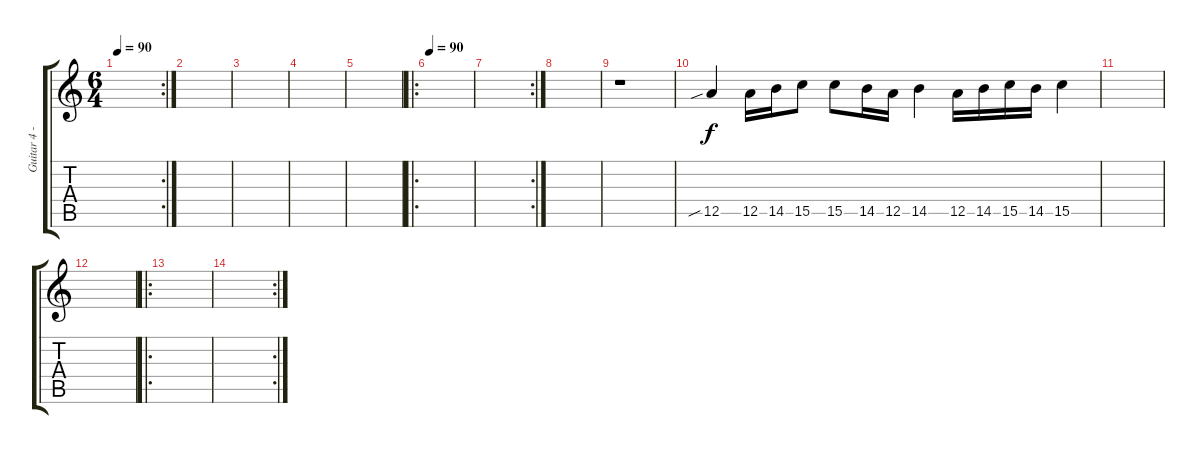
\track ("Guitar 4 - Harmony" "Guitar 4 -") {instrument acousticguitarnylon}
\staff {score tabs}
\tuning (E4 B3 G3 D3 A2 E2) {hide}
\rc 2
\ts (6 4)
\tempo 90
\clef g2
\ks c
|
|
|
|
|
\ro
\tempo 90
|
\rc 2
|
|
r.1{instrument distortionguitar} |
12.5{sib}.4{volume 16 balance 12} 12.5.16 14.5.16 15.5.8 15.5.8 14.5.16 12.5.16 14.5.4 12.5.16 14.5.16 15.5.16 14.5.16 15.5.4 |
|
|
\ro
|
\rc 2
